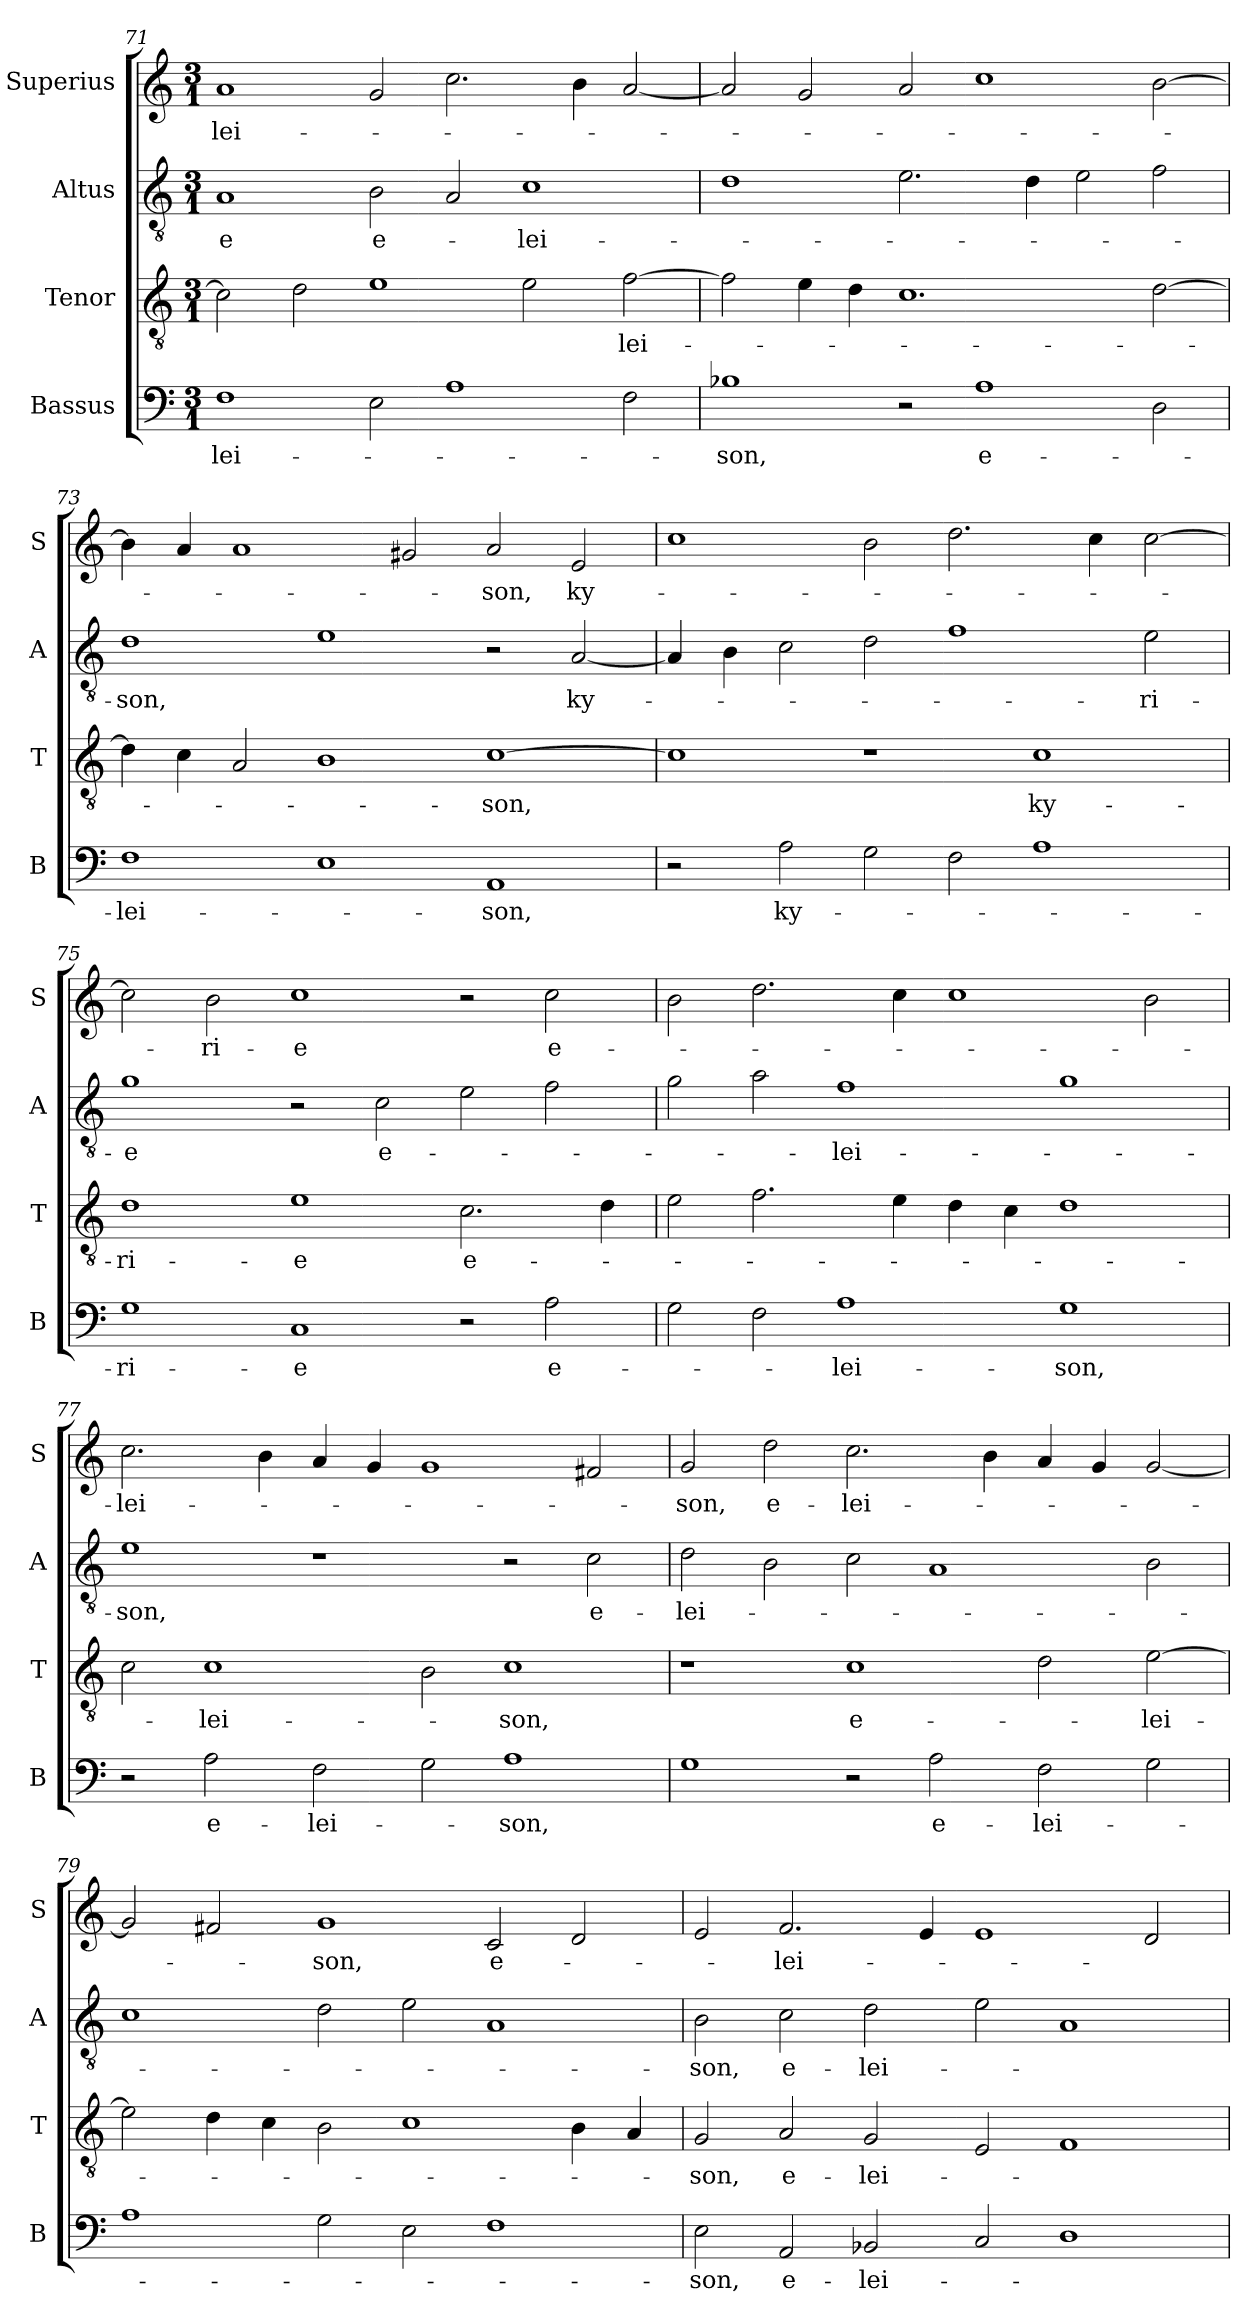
**kern	**text	**kern	**text	**kern	**text	**kern	**text
*part4	*part4	*part3	*part3	*part2	*part2	*part1	*part1
*staff4	*staff4	*staff3	*staff3	*staff2	*staff2	*staff1	*staff1
*I"Bassus	*	*I"Tenor	*	*I"Altus	*	*I"Superius	*
*I'B	*	*I'T	*	*I'A	*	*I'S	*
*clefF4	*	*clefGv2	*	*clefGv2	*	*clefG2	*
*k[]	*	*k[]	*	*k[]	*	*k[]	*
*M3/1	*	*M3/1	*	*M3/1	*	*M3/1	*
=71	=71	=71	=71	=71	=71	=71	=71
1F	-lei-	2c\]	.	1A	-e	1a	-lei-
.	.	2d\	.	.	.	.	.
2E\	.	1e	.	2B\	e-	2g/	.
1A	.	.	.	2A/	.	2.cc\	.
.	.	2e\	.	1c	-lei-	.	.
.	.	.	.	.	.	4b\	.
2F\	.	[2f\	-lei-	.	.	[2a/	.
=72	=72	=72	=72	=72	=72	=72	=72
1B-X	-son,	2f\]	.	1d	.	2a/]	.
.	.	4e\	.	.	.	2g/	.
.	.	4d\	.	.	.	.	.
2r	.	1.c	.	2.e\	.	2a/	.
1A	e-	.	.	.	.	1cc	.
.	.	.	.	4d\	.	.	.
.	.	.	.	2e\	.	.	.
2D\	.	[2d\	.	2f\	.	[2b\	.
=73	=73	=73	=73	=73	=73	=73	=73
1F	-lei-	4d\]	.	1d	-son,	4b\]	.
.	.	4c\	.	.	.	4a/	.
.	.	2A/	.	.	.	1a	.
1E	.	1B	.	1e	.	.	.
.	.	.	.	.	.	2g#X/	.
1AA	-son,	[1c	-son,	2r	.	2a/	-son,
.	.	.	.	[2A/	ky-	2e/	ky-
=74	=74	=74	=74	=74	=74	=74	=74
2r	.	1c]	.	4A/]	.	1cc	.
.	.	.	.	4B\	.	.	.
2A\	ky-	.	.	2c\	.	.	.
2G\	.	1r	.	2d\	.	2b\	.
2F\	.	.	.	1f	.	2.dd\	.
1A	.	1c	ky-	.	.	.	.
.	.	.	.	.	.	4cc\	.
.	.	.	.	2e\	-ri-	[2cc\	.
=75	=75	=75	=75	=75	=75	=75	=75
1G	-ri-	1d	-ri-	1g	-e	2cc\]	.
.	.	.	.	.	.	2b\	-ri-
1C	-e	1e	-e	2r	.	1cc	-e
.	.	.	.	2c\	e-	.	.
2r	.	2.c\	e-	2e\	.	2r	.
2A\	e-	.	.	2f\	.	2cc\	e-
.	.	4d\	.	.	.	.	.
=76	=76	=76	=76	=76	=76	=76	=76
2G\	.	2e\	.	2g\	.	2b\	.
2F\	.	2.f\	.	2a\	.	2.dd\	.
1A	-lei-	.	.	1f	-lei-	.	.
.	.	4e\	.	.	.	4cc\	.
.	.	4d\	.	.	.	1cc	.
.	.	4c\	.	.	.	.	.
1G	-son,	1d	.	1g	.	.	.
.	.	.	.	.	.	2b\	.
=77	=77	=77	=77	=77	=77	=77	=77
2r	.	2c\	.	1e	-son,	2.cc\	-lei-
2A\	e-	1c	-lei-	.	.	.	.
.	.	.	.	.	.	4b\	.
2F\	-lei-	.	.	1r	.	4a/	.
.	.	.	.	.	.	4g/	.
2G\	.	2B\	.	.	.	1g	.
1A	-son,	1c	-son,	2r	.	.	.
.	.	.	.	2c\	e-	2f#X/	.
=78	=78	=78	=78	=78	=78	=78	=78
1G	.	1r	.	2d\	-lei-	2g/	-son,
.	.	.	.	2B\	.	2dd\	e-
2r	.	1c	e-	2c\	.	2.cc\	-lei-
2A\	e-	.	.	1A	.	.	.
.	.	.	.	.	.	4b\	.
2F\	-lei-	2d\	.	.	.	4a/	.
.	.	.	.	.	.	4g/	.
2G\	.	[2e\	-lei-	2B\	.	[2g/	.
=79	=79	=79	=79	=79	=79	=79	=79
1A	.	2e\]	.	1c	.	2g/]	.
.	.	4d\	.	.	.	2f#X/	.
.	.	4c\	.	.	.	.	.
2G\	.	2B\	.	2d\	.	1g	-son,
2E\	.	1c	.	2e\	.	.	.
1F	.	.	.	1A	.	2c/	e-
.	.	4B\	.	.	.	2d/	.
.	.	4A/	.	.	.	.	.
=80	=80	=80	=80	=80	=80	=80	=80
2E\	-son,	2G/	-son,	2B\	-son,	2e/	.
2AA/	e-	2A/	e-	2c\	e-	2.f/	-lei-
2BB-X/	-lei-	2G/	-lei-	2d\	-lei-	.	.
.	.	.	.	.	.	4e/	.
2C/	.	2E/	.	2e\	.	1e	.
1D	.	1F	.	1A	.	.	.
.	.	.	.	.	.	2d/	.
=	=	=	=	=	=	=	=
*-	*-	*-	*-	*-	*-	*-	*-
